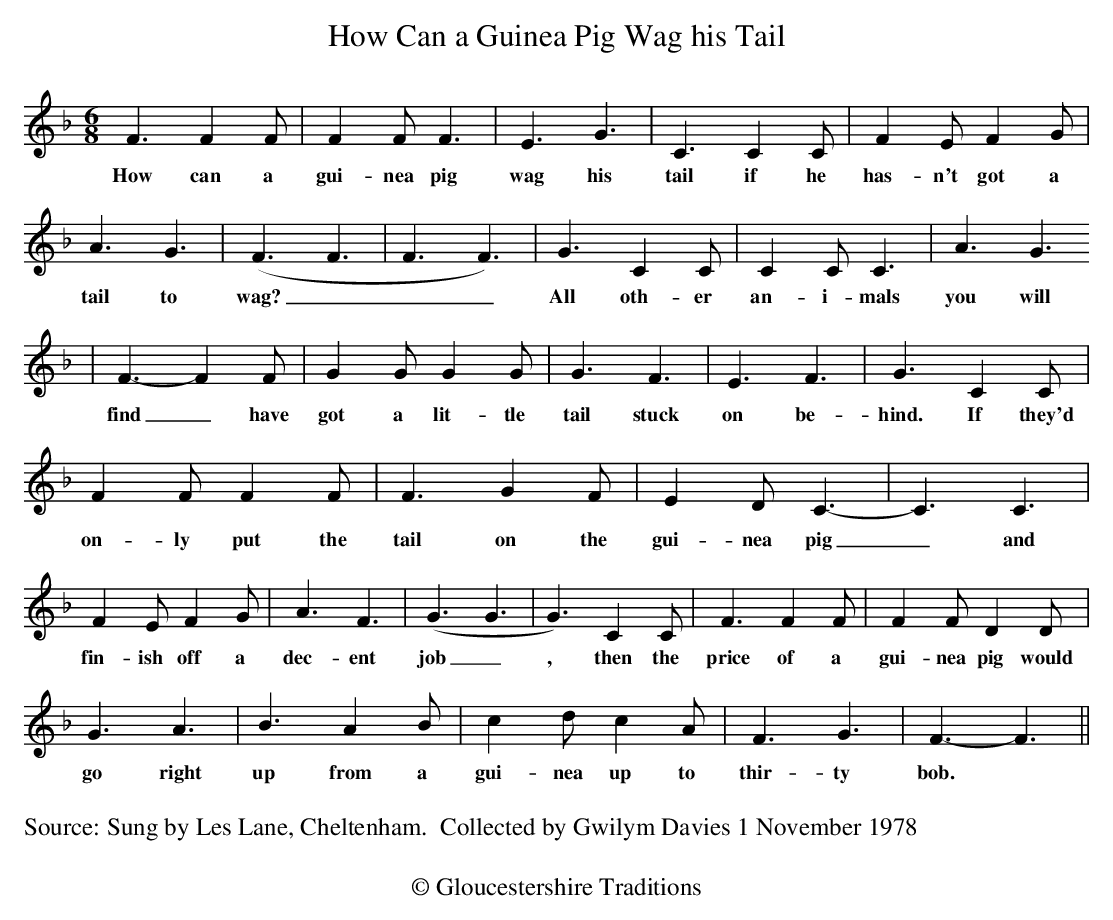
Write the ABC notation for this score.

X:1
T:How Can a Guinea Pig Wag his Tail
M:6/8
L:1/8
K:Fmaj
F3F2F|F2FF3|E3G3|C3C2C|F2EF2G|
w:How can a gui-nea pig wag his tail if he has-n't got a
A3G3|(F3F3|F3F3)|G3C2C|C2CC3|A3G3
w:tail to wag?___All oth-er an-i-mals you will
|F3-F2F|G2GG2G|G3F3|E3F3|G3C2C|
w:find_ have got a lit-tle tail stuck on be-hind. If they'd
F2FF2F|F3G2F|E2DC3-|C3C3|F2EF2G|A3F3|(G3G3|G3)C2C|F3F2F|F2FD2D|
w:on-ly put the tail on the gui-nea pig_ and fin-ish off a dec-ent job_, then the price of a gui-nea pig would
G3A3|B3A2B|c2dc2A|F3G3|F3-F3||
w:go right up from a gui-nea up to thir-ty bob.
W:
